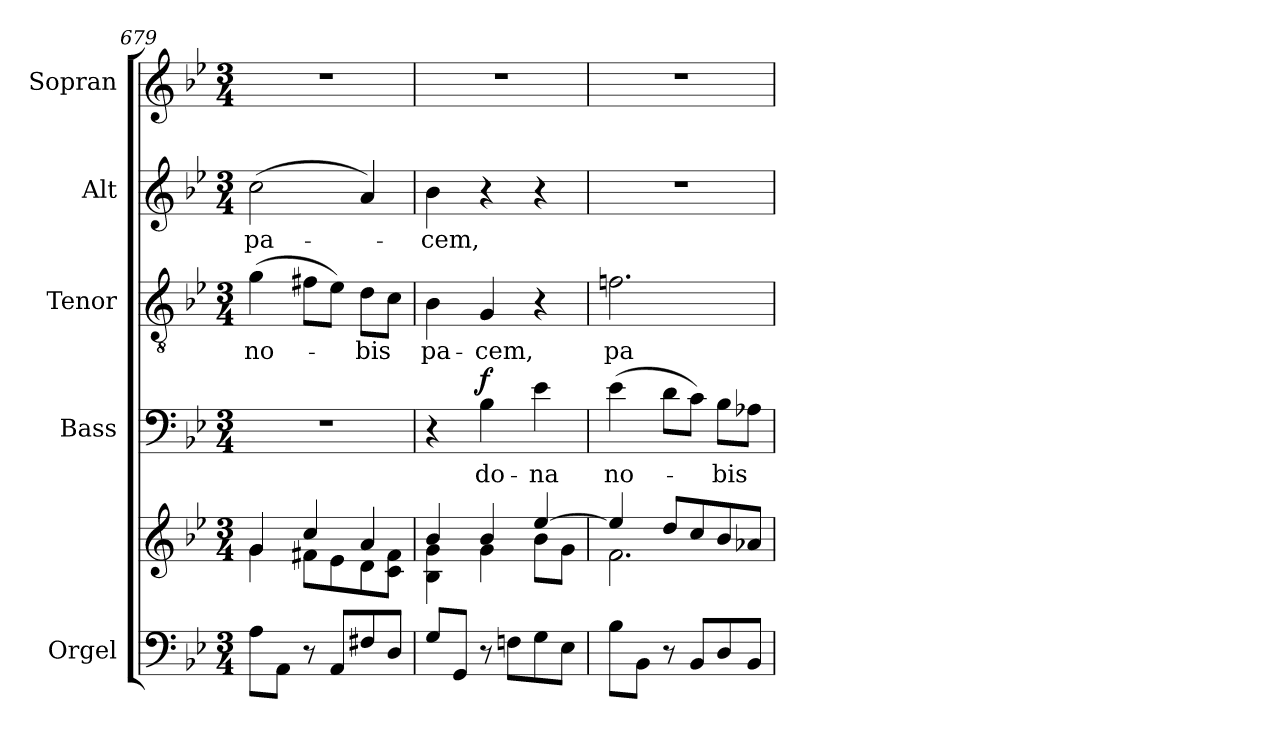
**kern	**kern	**kern	**text	**dynam	**kern	**text	**kern	**text	**kern
*part5	*part5	*part4	*part4	*part4	*part3	*part3	*part2	*part2	*part1
*staff6	*staff5	*staff4	*staff4	*staff4	*staff3	*staff3	*staff2	*staff2	*staff1
*I"Orgel	*	*I"Bass	*	*	*I"Tenor	*	*I"Alt	*	*I"Sopran
*I'Org.	*	*I'B.	*	*	*I'T.	*	*I'A.	*	*I'S.
*clefF4	*clefG2	*clefF4	*	*	*clefGv2	*	*clefG2	*	*clefG2
*k[b-e-]	*k[b-e-]	*k[b-e-]	*	*	*k[b-e-]	*	*k[b-e-]	*	*k[b-e-]
*B-:	*B-:	*B-:	*	*	*B-:	*	*B-:	*	*B-:
*M3/4	*M3/4	*M3/4	*	*	*M3/4	*	*M3/4	*	*M3/4
=679	=679	=679	=679	=679	=679	=679	=679	=679	=679
*	*^	*	*	*	*	*	*	*	*
!	!	!	!	!	!	!	!LO:LY:b	!	!LO:LY:b	!
8A\L	4g/	4g\	2.r	.	.	(>4g\	no-	(>2cc\	pa-	2.r
8AA\J	.	.	.	.	.	.	.	.	.	.
8r	4cc/	8f#X\L	.	.	.	8f#X\L	.	.	.	.
8AA/L	.	8e-\	.	.	.	8e-\J)	.	.	.	.
!	!	!	!	!	!	!	!LO:LY:b	!	!	!
8F#X/	4a/	8d\	.	.	.	8d\L	-bis	4a/)	.	.
8D/J	.	8c\ 8f#\J	.	.	.	8c\J	.	.	.	.
=680	=680	=680	=680	=680	=680	=680	=680	=680	=680	=680
!	!	!	!	!	!	!	!LO:LY:b	!	!LO:LY:b	!
8G/L	4b-/	4B-\ 4g\	4r	.	.	4B-\	pa-	4b-\	-cem,	2.r
8GG/J	.	.	.	.	.	.	.	.	.	.
!	!	!	!	!LO:LY:b	!LO:DY:a	!	!LO:LY:b	!	!	!
8r	4b-/	4g\	4B-\	do-	f	4G/	-cem,	4r	.	.
8Fn\L	.	.	.	.	.	.	.	.	.	.
!	!	!	!	!LO:LY:b	!	!	!	!	!	!
8G\	[>4ee-/	8b-\L	4e-\	-na	.	4r	.	4r	.	.
8E-\J	.	8g\J	.	.	.	.	.	.	.	.
=681	=681	=681	=681	=681	=681	=681	=681	=681	=681	=681
!	!	!	!	!LO:LY:b	!	!	!LO:LY:b	!	!	!
8B-\L	4ee-/]	2.f\	(>4e-\	no-	.	2.fn\	pa-	2.r	.	2.r
8BB-\J	.	.	.	.	.	.	.	.	.	.
8r	8dd/L	.	8d\L	.	.	.	.	.	.	.
8BB-/L	8cc/	.	8c\J)	.	.	.	.	.	.	.
!	!	!	!	!LO:LY:b	!	!	!	!	!	!
8D/	8b-/	.	8B-\L	-bis	.	.	.	.	.	.
8BB-/J	8a-X/J	.	8A-X\J	.	.	.	.	.	.	.
*	*v	*v	*	*	*	*	*	*	*	*
=	=	=	=	=	=	=	=	=	=
*-	*-	*-	*-	*-	*-	*-	*-	*-	*-
